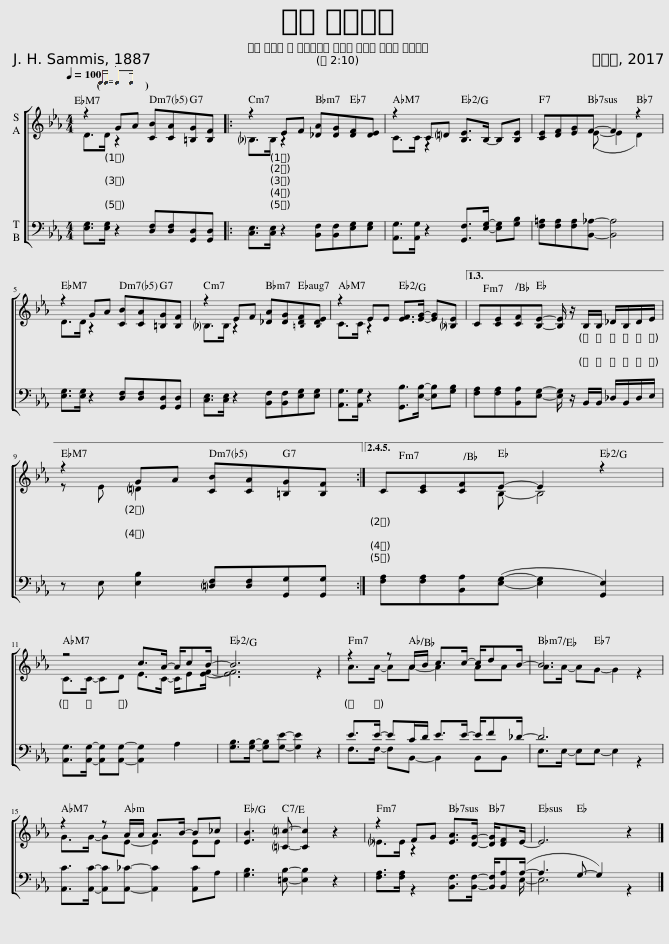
X:1
%%score [ ( 1 2 ) ( 3 4 ) ]
L:1/8
Q:1/4=100
M:4/4
I:linebreak $
K:Eb
V:1 treble
V:2 treble
V:3 bass
V:4 bass
V:1
 z2 GA [CB][CA][=B,G][B,F] |: z2 EF [_DA][DG][DF][DE] | z2 C!courtesy!=D [B,E]>B,- B,[B,E] | [CE][DF][EG]F- F2 z2 |$ z2 GA [CB][CA][=B,G][B,F] | %5
 z2 EF [_DA][DG][=B,DF][B,DE] | z2 EE [EF]>[EG]- [EG][!courtesy!_B,E] |1 C[CE][CF][B,E]- [B,E]/ z/ B,/B,/ _D/B,/D/E/ |$ z2 GA [CB][CA][=B,G][B,F] :|2 C[CE][CF]E- E2 z2 ||$ %10
 z4 c>A- A/cB/- | B6 z2 | z2 z A/B/ c>c- c/dB/- | B6 z2 |$ z2 z A/A/ A>B- B_c | %15
 [EB]3 [!courtesy!=C!courtesy!=c]- [Cc]2 z2 | z2 FG [EA]>[DG]- [DG]/[DF]E/- | E6 z2 |] %18
V:2
 D>D z2 x4 |: !courtesy!_B,>B, z2 x4 | C>C z2 x4 | x3 (E- E2 D2) |$ D>D z2 x4 | %5
 !courtesy!_B,>B, z2 x4 | C>C z2 x4 |1 x8 |$ z E !courtesy!=D2 x4 :|2 x3 B,- B,4 ||$ %10
 C>C- CD E>C- C/E[EF]/- | [EF]6 x2 | A>A- AA- A2 AA | A>A- AG- G2 x2 |$ G>G- GE- E2 EE | %15
 x8 | !courtesy!_E>E z2 x4 | x8 |] %18
V:3
 [E,G,]>[E,G,] z2 [D,F,][D,F,][G,,D,][G,,D,] |: [C,E,]>[C,E,] z2 [B,,F,][B,,F,][E,G,][E,G,] | [A,,G,]>[A,,G,] z2 [G,,F,]>[E,G,]- [E,G,][G,B,] | [F,=A,][F,A,][F,A,][B,,_A,]- [B,,A,]4 |$ [E,G,]>[E,G,] z2 [D,F,][D,F,][G,,D,][G,,D,] | %5
 [C,E,]>[C,E,] z2 [B,,F,][B,,F,][E,G,][E,G,] | [A,,G,]>[A,,G,] z2 [G,,B,]>[E,B,]- [E,B,][G,B,] |1 [F,A,][F,A,][B,,A,][E,G,]- [E,G,]/ z/ B,,/B,,/ _D,/B,,/D,/E,/ |$ z E, [E,B,]2 [!courtesy!=D,F,][D,F,][G,,G,][G,,G,] :|2 [F,A,][F,A,][B,,A,]([E,G,]- [E,G,]2 [G,,E,]2) ||$ %10
 [A,,G,]>[A,,G,]- [A,,G,][A,,G,]- [A,,G,]2 A,2 | [G,B,]>[G,B,]- [G,B,][G,E]- [G,E]2 z2 | E>E- EC/D/ E>E- E/F_D/- | D6 z2 |$ [A,,C]>[A,,C]- [A,,C][A,,_C]- [A,,C]2 [A,,C]A, | %15
 [G,B,]3 [=E,B,]- [E,B,]2 z2 | [F,A,]>[F,A,] z2 [B,,F,]>[B,,F,]- [B,,F,]/[B,,A,](A,/- | A,3 G,- G,2) z2 |] %18
V:4
 x8 |: x8 | x8 | x8 |$ x8 | %5
 x8 | x8 |1 x8 |$ x8 :|2 x8 ||$ %10
 x8 | x8 | F,>F,- F,B,,- B,,2 B,,B,, | E,>E,- E,E,- E,2 x2 |$ x8 | %15
 x8 | x15/2 E,/- | E,6 x2 |] %18
